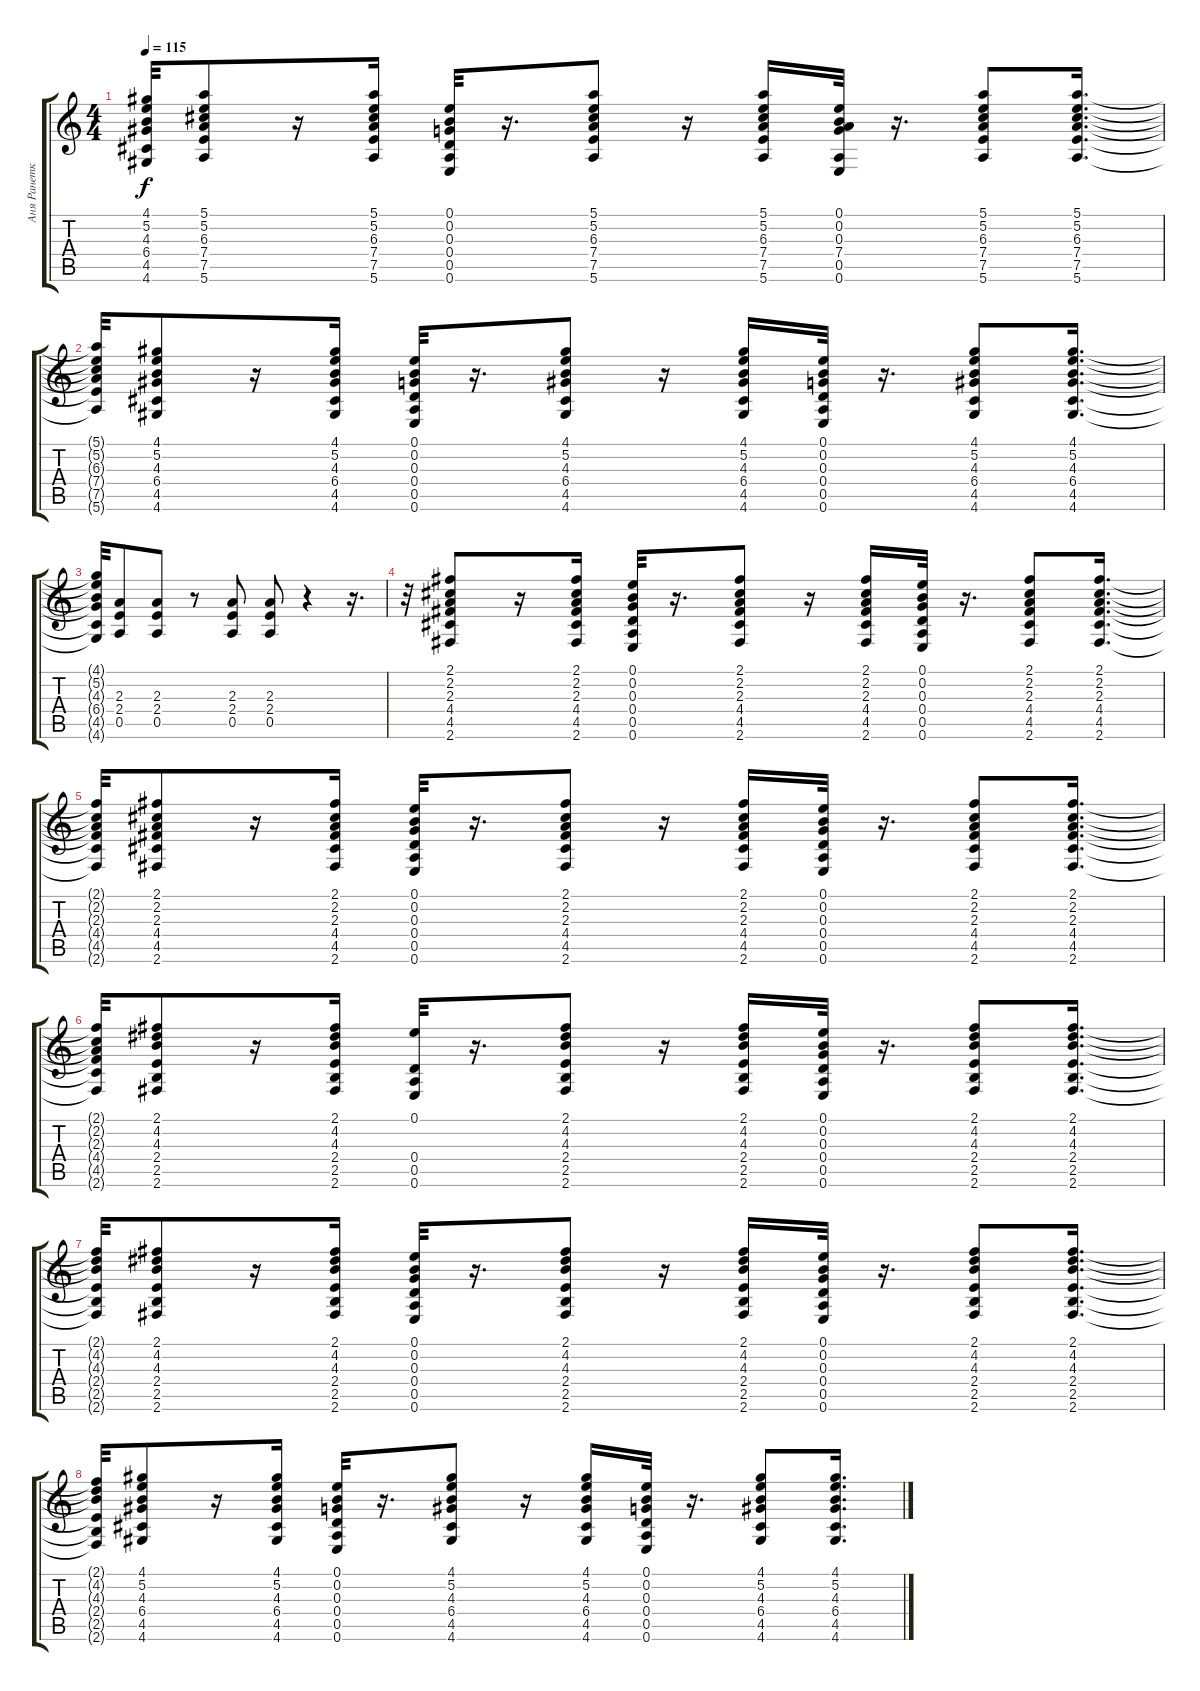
\track ("Аня Ранетка" "Аня Ранетк") {instrument electricguitarclean}
\staff {score tabs}
\tuning (E4 B3 G3 D3 A2 E2) {hide}
\ts (4 4)
\tempo 115
\clef g2
\ks c
(4.1{t} 5.2{t} 4.3{t} 6.4{t} 4.5{t} 4.6{t}).32{dy f} (5.1 5.2 6.3 7.4 7.5 5.6).8 r.16 (5.1 5.2 6.3 7.4 7.5 5.6).16 (0.1 0.2 0.3 0.4 0.5 0.6).32 r.16{d} (5.1 5.2 6.3 7.4 7.5 5.6).8 r.16 (5.1 5.2 6.3 7.4 7.5 5.6).16 (0.1 0.2 0.3 7.4 0.5 0.6).32 r.16{d} (5.1 5.2 6.3 7.4 7.5 5.6).8 (5.1 5.2 6.3 7.4 7.5 5.6).16{d} |
(5.1{t} 5.2{t} 6.3{t} 7.4{t} 7.5{t} 5.6{t}).32 (4.1 5.2 4.3 6.4 4.5 4.6).8 r.16 (4.1 5.2 4.3 6.4 4.5 4.6).16 (0.1 0.2 0.3 0.4 0.5 0.6).32 r.16{d} (4.1 5.2 4.3 6.4 4.5 4.6).8 r.16 (4.1 5.2 4.3 6.4 4.5 4.6).16 (0.1 0.2 0.3 0.4 0.5 0.6).32 r.16{d} (4.1 5.2 4.3 6.4 4.5 4.6).8 (4.1 5.2 4.3 6.4 4.5 4.6).16{d} |
(4.1{t} 5.2{t} 4.3{t} 6.4{t} 4.5{t} 4.6{t}).32 (2.3 2.4 0.5).8 (2.3 2.4 0.5).8 r.8 (2.3 2.4 0.5).8 (2.3 2.4 0.5).8 r.4 r.16{d} |
r.32 (2.1 2.2 2.3 4.4 4.5 2.6).8 r.16 (2.1 2.2 2.3 4.4 4.5 2.6).16 (0.1 0.2 0.3 0.4 0.5 0.6).32 r.16{d} (2.1 2.2 2.3 4.4 4.5 2.6).8 r.16 (2.1 2.2 2.3 4.4 4.5 2.6).16 (0.1 0.2 0.3 0.4 0.5 0.6).32 r.16{d} (2.1 2.2 2.3 4.4 4.5 2.6).8 (2.1 2.2 2.3 4.4 4.5 2.6).16{d} |
(2.1{t} 2.2{t} 2.3{t} 4.4{t} 4.5{t} 2.6{t}).32 (2.1 2.2 2.3 4.4 4.5 2.6).8 r.16 (2.1 2.2 2.3 4.4 4.5 2.6).16 (0.1 0.2 0.3 0.4 0.5 0.6).32 r.16{d} (2.1 2.2 2.3 4.4 4.5 2.6).8 r.16 (2.1 2.2 2.3 4.4 4.5 2.6).16 (0.1 0.2 0.3 0.4 0.5 0.6).32 r.16{d} (2.1 2.2 2.3 4.4 4.5 2.6).8 (2.1 2.2 2.3 4.4 4.5 2.6).16{d} |
(2.1{t} 2.2{t} 2.3{t} 4.4{t} 4.5{t} 2.6{t}).32 (2.1 4.2 4.3 2.4 2.5 2.6).8 r.16 (2.1 4.2 4.3 2.4 2.5 2.6).16 (0.1 0.4 0.5 0.6).32 r.16{d} (2.1 4.2 4.3 2.4 2.5 2.6).8 r.16 (2.1 4.2 4.3 2.4 2.5 2.6).16 (0.1 0.2 0.3 0.4 0.5 0.6).32 r.16{d} (2.1 4.2 4.3 2.4 2.5 2.6).8 (2.1 4.2 4.3 2.4 2.5 2.6).16{d} |
(2.1{t} 4.2{t} 4.3{t} 2.4{t} 2.5{t} 2.6{t}).32 (2.1 4.2 4.3 2.4 2.5 2.6).8 r.16 (2.1 4.2 4.3 2.4 2.5 2.6).16 (0.1 0.2 0.3 0.4 0.5 0.6).32 r.16{d} (2.1 4.2 4.3 2.4 2.5 2.6).8 r.16 (2.1 4.2 4.3 2.4 2.5 2.6).16 (0.1 0.2 0.3 0.4 0.5 0.6).32 r.16{d} (2.1 4.2 4.3 2.4 2.5 2.6).8 (2.1 4.2 4.3 2.4 2.5 2.6).16{d} |
(2.1{t} 4.2{t} 4.3{t} 2.4{t} 2.5{t} 2.6{t}).32 (4.1 5.2 4.3 6.4 4.5 4.6).8 r.16 (4.1 5.2 4.3 6.4 4.5 4.6).16 (0.1 0.2 0.3 0.4 0.5 0.6).32 r.16{d} (4.1 5.2 4.3 6.4 4.5 4.6).8 r.16 (4.1 5.2 4.3 6.4 4.5 4.6).16 (0.1 0.2 0.3 0.4 0.5 0.6).32 r.16{d} (4.1 5.2 4.3 6.4 4.5 4.6).8 (4.1 5.2 4.3 6.4 4.5 4.6).16{d}
